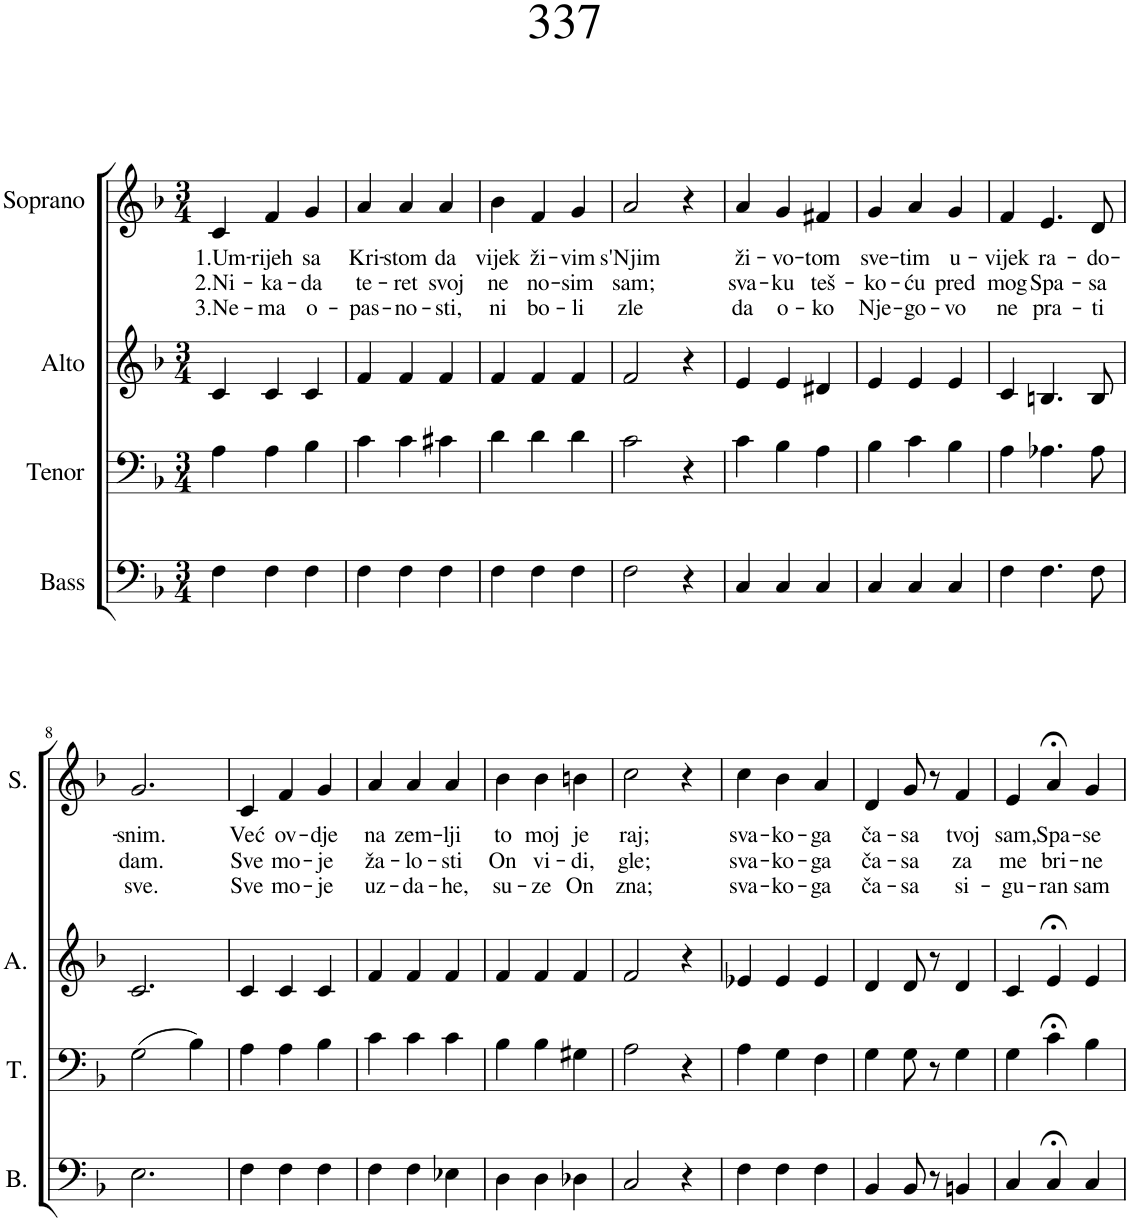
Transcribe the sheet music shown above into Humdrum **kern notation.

**kern	**kern	**kern	**kern	**text	**text	**text
*part4	*part3	*part2	*part1	*part1	*part1	*part1
*staff4	*staff3	*staff2	*staff1	*staff1	*staff1	*staff1
*I"Bass	*I"Tenor	*I"Alto	*I"Soprano	*	*	*
*I'B.	*I'T.	*I'A.	*I'S.	*	*	*
*clefF4	*clefF4	*clefG2	*clefG2	*	*	*
*k[b-]	*k[b-]	*k[b-]	*k[b-]	*	*	*
*M3/4	*M3/4	*M3/4	*M3/4	*	*	*
=1	=1	=1	=1	=1	=1	=1
!	!	!	!	!LO:LY:b	!LO:LY:b	!LO:LY:b
4F\	4A\	4c/	4c/	1.Um-	2.Ni-	3.Ne-
!	!	!	!	!LO:LY:b	!LO:LY:b	!LO:LY:b
4F\	4A\	4c/	4f/	-rijeh	-ka-	-ma
!	!	!	!	!LO:LY:b	!LO:LY:b	!LO:LY:b
4F\	4B-\	4c/	4g/	sa	-da	o-
=2	=2	=2	=2	=2	=2	=2
!	!	!	!	!LO:LY:b	!LO:LY:b	!LO:LY:b
4F\	4c\	4f/	4a/	Kri-	te-	-pas-
!	!	!	!	!LO:LY:b	!LO:LY:b	!LO:LY:b
4F\	4c\	4f/	4a/	-stom	-ret	-no-
!	!	!	!	!LO:LY:b	!LO:LY:b	!LO:LY:b
4F\	4c#X\	4f/	4a/	da	svoj	-sti,
=3	=3	=3	=3	=3	=3	=3
!	!	!	!	!LO:LY:b	!LO:LY:b	!LO:LY:b
4F\	4d\	4f/	4b-\	vijek	ne	ni
!	!	!	!	!LO:LY:b	!LO:LY:b	!LO:LY:b
4F\	4d\	4f/	4f/	ži-	no-	bo-
!	!	!	!	!LO:LY:b	!LO:LY:b	!LO:LY:b
4F\	4d\	4f/	4g/	-vim	-sim	-li
=4	=4	=4	=4	=4	=4	=4
!	!	!	!	!LO:LY:b	!LO:LY:b	!LO:LY:b
2F\	2c\	2f/	2a/	s'Njim	sam;	zle
4r	4r	4r	4r	.	.	.
=5	=5	=5	=5	=5	=5	=5
!	!	!	!	!LO:LY:b	!LO:LY:b	!LO:LY:b
4C/	4c\	4e/	4a/	ži-	sva-	da
!	!	!	!	!LO:LY:b	!LO:LY:b	!LO:LY:b
4C/	4B-\	4e/	4g/	-vo-	-ku	o-
!	!	!	!	!LO:LY:b	!LO:LY:b	!LO:LY:b
4C/	4A\	4d#X/	4f#X/	-tom	teš-	-ko
=6	=6	=6	=6	=6	=6	=6
!	!	!	!	!LO:LY:b	!LO:LY:b	!LO:LY:b
4C/	4B-\	4e/	4g/	sve-	-ko-	Nje-
!	!	!	!	!LO:LY:b	!LO:LY:b	!LO:LY:b
4C/	4c\	4e/	4a/	-tim	-ću	-go-
!	!	!	!	!LO:LY:b	!LO:LY:b	!LO:LY:b
4C/	4B-\	4e/	4g/	u-	pred	-vo
=7	=7	=7	=7	=7	=7	=7
!	!	!	!	!LO:LY:b	!LO:LY:b	!LO:LY:b
4F\	4A\	4c/	4f/	-vijek	mog	ne
!	!	!	!	!LO:LY:b	!LO:LY:b	!LO:LY:b
4.F\	4.A-X\	4.Bn/	4.e/	ra-	Spa-	pra-
!	!	!	!	!LO:LY:b	!LO:LY:b	!LO:LY:b
8F\	8A-\	8B/	8d/	-do-	-sa	-ti
!!LO:LB:g=z
=8	=8	=8	=8	=8	=8	=8
!	!	!	!	!LO:LY:b	!LO:LY:b	!LO:LY:b
2.E\	(2G\	2.c/	2.g/	-snim.	dam.	sve.
.	4B-\)	.	.	.	.	.
=9	=9	=9	=9	=9	=9	=9
!	!	!	!	!LO:LY:b	!LO:LY:b	!LO:LY:b
4F\	4A\	4c/	4c/	Već	Sve	Sve
!	!	!	!	!LO:LY:b	!LO:LY:b	!LO:LY:b
4F\	4A\	4c/	4f/	ov-	mo-	mo-
!	!	!	!	!LO:LY:b	!LO:LY:b	!LO:LY:b
4F\	4B-\	4c/	4g/	-dje	-je	-je
=10	=10	=10	=10	=10	=10	=10
!	!	!	!	!LO:LY:b	!LO:LY:b	!LO:LY:b
4F\	4c\	4f/	4a/	na	ža-	uz-
!	!	!	!	!LO:LY:b	!LO:LY:b	!LO:LY:b
4F\	4c\	4f/	4a/	zem-	-lo-	-da-
!	!	!	!	!LO:LY:b	!LO:LY:b	!LO:LY:b
4E-X\	4c\	4f/	4a/	-lji	-sti	-he,
=11	=11	=11	=11	=11	=11	=11
!	!	!	!	!LO:LY:b	!LO:LY:b	!LO:LY:b
4D\	4B-\	4f/	4b-\	to	On	su-
!	!	!	!	!LO:LY:b	!LO:LY:b	!LO:LY:b
4D\	4B-\	4f/	4b-\	moj	vi-	-ze
!	!	!	!	!LO:LY:b	!LO:LY:b	!LO:LY:b
4D-X\	4G#X\	4f/	4bn\	je	-di,	On
=12	=12	=12	=12	=12	=12	=12
!	!	!	!	!LO:LY:b	!LO:LY:b	!LO:LY:b
2C/	2A\	2f/	2cc\	raj;	gle;	zna;
4r	4r	4r	4r	.	.	.
=13	=13	=13	=13	=13	=13	=13
!	!	!	!	!LO:LY:b	!LO:LY:b	!LO:LY:b
4F\	4A\	4e-X/	4cc\	sva-	sva-	sva-
!	!	!	!	!LO:LY:b	!LO:LY:b	!LO:LY:b
4F\	4G\	4e-/	4b-\	-ko-	-ko-	-ko-
!	!	!	!	!LO:LY:b	!LO:LY:b	!LO:LY:b
4F\	4F\	4e-/	4a/	-ga	-ga	-ga
=14	=14	=14	=14	=14	=14	=14
!	!	!	!	!LO:LY:b	!LO:LY:b	!LO:LY:b
4BB-/	4G\	4d/	4d/	ča-	ča-	ča-
!	!	!	!	!LO:LY:b	!LO:LY:b	!LO:LY:b
8BB-/	8G\	8d/	8g/	-sa	-sa	-sa
8r	8r	8r	8r	.	.	.
!	!	!	!	!LO:LY:b	!LO:LY:b	!LO:LY:b
4BBn/	4G\	4d/	4f/	tvoj	za	si-
=15	=15	=15	=15	=15	=15	=15
!	!	!	!	!LO:LY:b	!LO:LY:b	!LO:LY:b
4C/	4G\	4c/	4e/	sam,	me	-gu-
!	!	!	!	!LO:LY:b	!LO:LY:b	!LO:LY:b
4C;</	4c;<\	4e;</	4a;</	Spa-	bri-	-ran
!	!	!	!	!LO:LY:b	!LO:LY:b	!LO:LY:b
4C/	4B-\	4e/	4g/	-se	-ne	sam
=	=	=	=	=	=	=
*-	*-	*-	*-	*-	*-	*-
